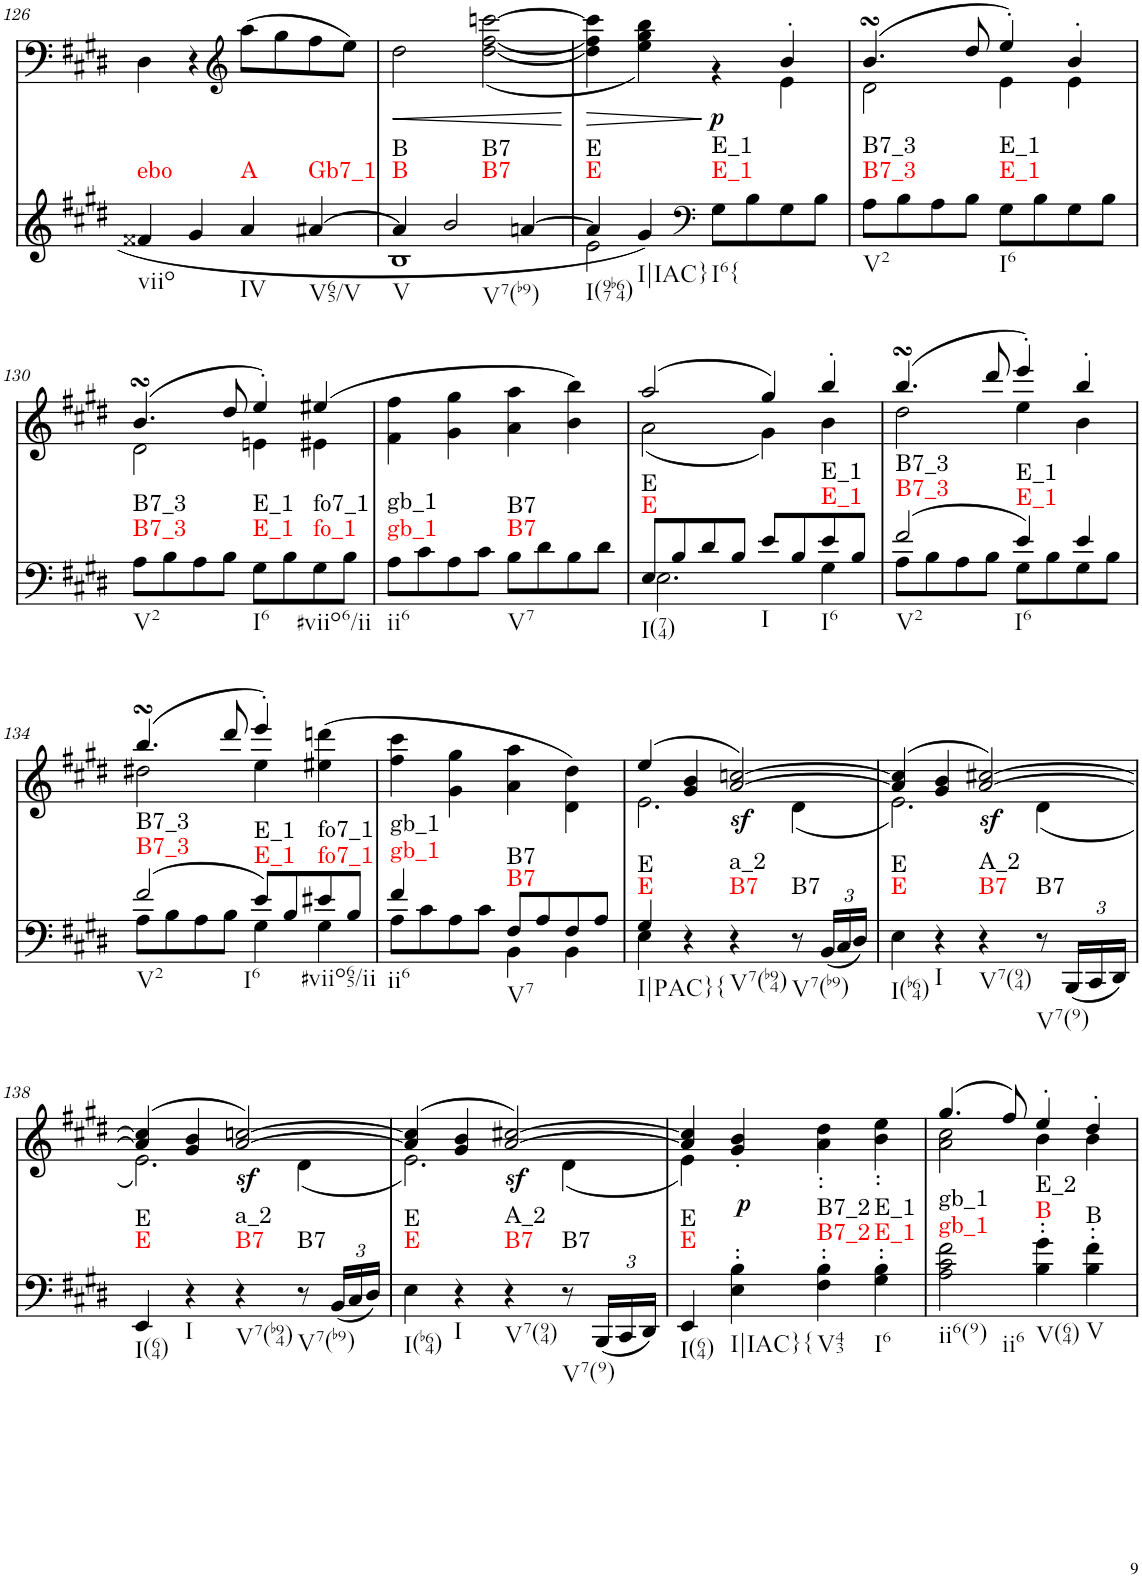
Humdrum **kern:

**kern	**harte	**kern	**text	**dynam
*part2	*part2	*part1	*part1	*part1
*staff2	*	*staff1	*staff1	*staff1
*I"piano	*	*I"piano	*	*
*I'Pno	*	*I'Pno	*	*
!!LO:PB:g=z
*clefG2	*	*clefF4	*	*
*k[f#c#g#d#]	*	*k[f#c#g#d#]	*	*
*E:	*	*E:	*	*
*M4/4	*	*M4/4	*	*
=126	=126	=126	=126	=126
!	!LO:H:kt=ebo	!	!	!
4f##X/	N	4D#\	.	.
4g#/	.	4r	.	.
*	*	*clefG2	*	*
!	!LO:H:kt=A	!	!	!
4a/	N	(8aa\L	.	.
.	.	8gg#\	.	.
!	!LO:H:kt=Gb7_1	!	!	!
[4a#X/	N	8ff#\	.	.
.	.	8ee\J)	.	.
=127	=127	=127	=127	=127
*^	*	*	*	*
!	!	!LO:H:n=1:kt=B	!	!LO:LY:b	!LO:HP:b
!	!	!LO:H:n=2:kt=B	!	!	!
4a#/]	1B	N N	2dd#\	<	<
!	!	!LO:H:n=1:kt=B7	!	!	!
!	!	!LO:H:n=2:kt=B7	!	!	!
2b/	.	N N	.	.	.
.	.	.	([2dd#\ [2ff#\ [>2cccn\	.	.
[4an/	.	.	.	.	.
=128	=128	=128	=128	=128	=128
*	*	*	*^	*	*
!	!	!LO:H:n=1:kt=E	!	!	!LO:LY:b	!
!	!	!LO:H:n=2:kt=E	!	!	!	!
4a/]	2e\	N N	2.ryy	4dd#\] 4ff#\] 4ccc\]	>	.
!	!	!	!	!	!LO:LY:b	!
4g#/	.	.	.	4ee\ 4gg#\ 4bb\)	p	.
*clefF4	*	*	*	*	*	*
!	!	!LO:H:n=1:kt=E_1	!	!	!	!LO:DY:n=1:b
!	!	!LO:H:n=2:kt=E_1	!	!	!	!
8G#\L	2ryy	N N	.	4r	.	[ p
8B\	.	.	.	.	.	.
8G#\	.	.	4b'/	4e\	.	.
8B\J	.	.	.	.	.	.
*v	*v	*	*	*	*	*
=129	=129	=129	=129	=129	=129
!	!LO:H:n=1:kt=B7_3	!	!	!	!
!	!LO:H:n=2:kt=B7_3	!	!	!	!
8A\L	N N	(4.bsSSS/	2d#\	.	.
8B\	.	.	.	.	.
8A\	.	.	.	.	.
8B\J	.	8dd#/	.	.	.
!	!LO:H:n=1:kt=E_1	!	!	!	!
!	!LO:H:n=2:kt=E_1	!	!	!	!
8G#\L	N N	4ee'/)	4e\	.	.
8B\	.	.	.	.	.
8G#\	.	4b'/	4e\	.	.
8B\J	.	.	.	.	.
!!LO:LB:g=z	!!
=130	=130	=130	=130	=130	=130
!	!LO:H:n=1:kt=B7_3	!	!	!	!
!	!LO:H:n=2:kt=B7_3	!	!	!	!
8A\L	N N	(4.bsSSS/	2d#\	.	.
8B\	.	.	.	.	.
8A\	.	.	.	.	.
8B\J	.	8dd#/	.	.	.
!	!LO:H:n=1:kt=E_1	!	!	!	!
!	!LO:H:n=2:kt=E_1	!	!	!	!
8G#\L	N N	4ee'/)	4en\	.	.
8B\	.	.	.	.	.
!	!LO:H:n=1:kt=fo_1	!	!	!	!
!	!LO:H:n=2:kt=fo7_1	!	!	!	!
8G#\	N N	(4ee#X/	4e#X\	.	.
8B\J	.	.	.	.	.
*	*	*v	*v	*	*
=131	=131	=131	=131	=131
!	!LO:H:n=1:kt=gb_1	!	!	!
!	!LO:H:n=2:kt=gb_1	!	!	!
8A\L	N N	4f#\ 4ff#\	.	.
8c#\	.	.	.	.
8A\	.	4g#\ 4gg#\	.	.
8c#\J	.	.	.	.
!	!LO:H:n=1:kt=B7	!	!	!
!	!LO:H:n=2:kt=B7	!	!	!
8B\L	N N	4a\ 4aa\	.	.
8d#\	.	.	.	.
8B\	.	4b\ 4bb\)	.	.
8d#\J	.	.	.	.
=132	=132	=132	=132	=132
*^	*	*^	*	*
!	!	!LO:H:n=1:kt=E	!	!	!	!
!	!	!LO:H:n=2:kt=E	!	!	!	!
8E/L	2.E\	N N	(2aa/	(2a\	.	.
8B/	.	.	.	.	.	.
8d#/	.	.	.	.	.	.
8B/J	.	.	.	.	.	.
8e/L	.	.	4gg#/)	4g#\)	.	.
8B/	.	.	.	.	.	.
!	!	!LO:H:n=1:kt=E_1	!	!	!	!
!	!	!LO:H:n=2:kt=E_1	!	!	!	!
8e/	4G#\	N N	4bb'/	4b\	.	.
8B/J	.	.	.	.	.	.
=133	=133	=133	=133	=133	=133	=133
!	!	!LO:H:n=1:kt=B7_3	!	!	!LO:LY:b	!
!	!	!LO:H:n=2:kt=B7_3	!	!	!	!
(2f#/	8A\L	N N	(4.bbsSSS/	2dd#\	<	.
.	8B\	.	.	.	.	.
.	8A\	.	.	.	.	.
.	8B\J	.	8ddd#/	.	.	.
!	!	!LO:H:n=1:kt=E_1	!	!	!	!
!	!	!LO:H:n=2:kt=E_1	!	!	!	!
4e/)	8G#\L	N N	4eee'/)	4ee\	.	.
.	8B\	.	.	.	.	.
!	!	!	!	!	!LO:LY:b	!
4e/	8G#\	.	4bb'/	4b\	>	.
.	8B\J	.	.	.	.	.
!!LO:LB:g=z	!!
=134	=134	=134	=134	=134	=134	=134
!	!	!LO:H:n=1:kt=B7_3	!	!	!LO:LY:b	!
!	!	!LO:H:n=2:kt=B7_3	!	!	!	!
(2f#/	8A\L	N N	(4.bbsSSS/	2dd#X\	<	.
.	8B\	.	.	.	.	.
.	8A\	.	.	.	.	.
.	8B\J	.	8ddd#/	.	.	.
!	!	!LO:H:n=1:kt=E_1	!	!	!	!
!	!	!LO:H:n=2:kt=E_1	!	!	!	!
8e/L)	4G#\	N N	4eee'/)	4ee\	.	.
8B/	.	.	.	.	.	.
!	!	!LO:H:n=1:kt=fo7_1	!	!	!	!
!	!	!LO:H:n=2:kt=fo7_1	!	!	!	!
8e#X/	4G#\	N N	(>4ee#X\ 4dddn\	4ryy	.	.
8B/J	.	.	.	.	.	.
*	*	*	*v	*v	*	*
=135	=135	=135	=135	=135	=135
!	!	!LO:H:n=1:kt=gb_1	!	!	!
!	!	!LO:H:n=2:kt=gb_1	!	!	!
4f#/	8A\L	N N	4ff#\ 4ccc#\	.	.
.	8c#\	.	.	.	.
4ryy	8A\	.	4g#\ 4gg#\	.	.
.	8c#\J	.	.	.	.
!	!	!LO:H:n=1:kt=B7	!	!	!
!	!	!LO:H:n=2:kt=B7	!	!	!
8F#/L	4BB\	N N	4a\ 4aa\	.	.
8A/	.	.	.	.	.
8F#/	4BB\	.	4d#\ 4dd#\)	.	.
8A/J	.	.	.	.	.
=136	=136	=136	=136	=136	=136
*	*	*	*^	*	*
!	!	!LO:H:n=1:kt=E	!	!	!	!
!	!	!LO:H:n=2:kt=E	!	!	!	!
4G#/	4E\	N N	(4ee/	2.e\	.	.
4r	2.ryy	.	4g#/ 4b/	.	.	.
!	!	!LO:H:n=1:kt=B7	!	!	!	!LO:DY:b
!	!	!LO:H:n=2:kt=a_2	!	!	!	!
4r	.	N N	[2a/ [2ccn/)	.	.	sf
!	!	!LO:H:kt=B7	!	!	!	!
8r	.	N	.	(4d#\	.	.
*Xbrackettup	*	*	*	*	*	*
(<24BB/LL	.	.	.	.	.	.
24C#/	.	.	.	.	.	.
24D#/JJ)	.	.	.	.	.	.
*v	*v	*	*	*	*	*
=137	=137	=137	=137	=137	=137
!	!LO:H:n=1:kt=E	!	!	!LO:LY:b	!
!	!LO:H:n=2:kt=E	!	!	!	!
4E\	N N	(4a/] 4cc/]	2.e\)	f	.
4r	.	4g#/ 4b/	.	.	.
!	!LO:H:n=1:kt=B7	!	!	!	!LO:DY:b
!	!LO:H:n=2:kt=A_2	!	!	!	!
4r	N N	[2a/ [2cc#X/)	.	.	sf
!	!LO:H:kt=B7	!	!	!	!
8r	N	.	(4d#\	.	.
(24BBB/LL	.	.	.	.	.
24CC#/	.	.	.	.	.
24DD#/JJ)	.	.	.	.	.
!!LO:LB:g=z	!!
=138	=138	=138	=138	=138	=138
!	!LO:H:n=1:kt=E	!	!	!LO:LY:b	!
!	!LO:H:n=2:kt=E	!	!	!	!
4EE/	N N	(4a/] 4cc#/]	2.e\)	f	.
4r	.	4g#/ 4b/	.	.	.
!	!LO:H:n=1:kt=B7	!	!	!	!LO:DY:b
!	!LO:H:n=2:kt=a_2	!	!	!	!
4r	N N	[2a/ [2ccn/)	.	.	sf
!	!LO:H:kt=B7	!	!	!	!
8r	N	.	(4d#\	.	.
(24BB/LL	.	.	.	.	.
24C#/	.	.	.	.	.
24D#/JJ)	.	.	.	.	.
=139	=139	=139	=139	=139	=139
!	!LO:H:n=1:kt=E	!	!	!LO:LY:b	!
!	!LO:H:n=2:kt=E	!	!	!	!
4E\	N N	(4a/] 4cc/]	2.e\)	f	.
4r	.	4g#/ 4b/	.	.	.
!	!LO:H:n=1:kt=B7	!	!	!	!LO:DY:b
!	!LO:H:n=2:kt=A_2	!	!	!	!
4r	N N	[2a/ [2cc#X/)	.	.	sf
!	!LO:H:kt=B7	!	!	!	!
8r	N	.	(4d#\	.	.
(24BBB/LL	.	.	.	.	.
24CC#/	.	.	.	.	.
24DD#/JJ)	.	.	.	.	.
=140	=140	=140	=140	=140	=140
!	!LO:H:n=1:kt=E	!	!	!LO:LY:b	!
!	!LO:H:n=2:kt=E	!	!	!	!
4EE/	N N	4a/] 4cc#/]	4e\)	f	.
!	!	!	!	!LO:LY:b	!LO:DY:b
4E\' 4B\'	.	2.ryy	4g#/'< 4b/'<	p	p
!	!LO:H:n=1:kt=B7_2	!	!	!	!
!	!LO:H:n=2:kt=B7_2	!	!	!	!
4F#\' 4B\'	N N	.	4a\' 4dd#\'	.	.
!	!LO:H:n=1:kt=E_1	!	!	!	!
!	!LO:H:n=2:kt=E_1	!	!	!	!
4G#\' 4B\'	N N	.	4b\' 4ee\'	.	.
=141	=141	=141	=141	=141	=141
!	!LO:H:n=1:kt=gb_1	!	!	!	!
!	!LO:H:n=2:kt=gb_1	!	!	!	!
2A\ 2c#\ 2f#\	N N	(4.gg#/	2a\ 2cc#\	.	.
.	.	8ff#/)	.	.	.
!	!LO:H:n=1:kt=B	!	!	!	!
!	!LO:H:n=2:kt=E_2	!	!	!	!
4B\' 4g#\'	N N	4ee'/	4b\	.	.
!	!LO:H:kt=B	!	!	!	!
4B\' 4f#\'	N	4dd#'/	4b\	.	.
*	*	*v	*v	*	*
=	=	=	=	=
*-	*-	*-	*-	*-
